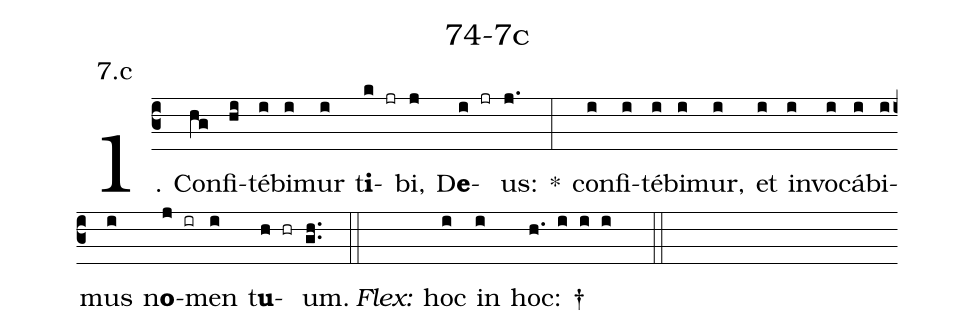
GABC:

name: 74-7c;
annotation: 7.c;
%%
(c3)1. Con(hg)fi(hi)té(i)bi(i)mur(i) t<b>i</b>(k jr)bi,(j) D<b>e</b>(i jr)us:(j.) *(:) con(i)fi(i)té(i)bi(i)mur,(i) et(i) in(i)vo(i)cá(i)bi(i)mus(i) n<b>o</b>(j ir)men(i) t<b>u</b>(h hr)um.(gh..) (::)
<i>Flex:</i>()  hoc(i) in(i) hoc: †(h. i i i  ::)
